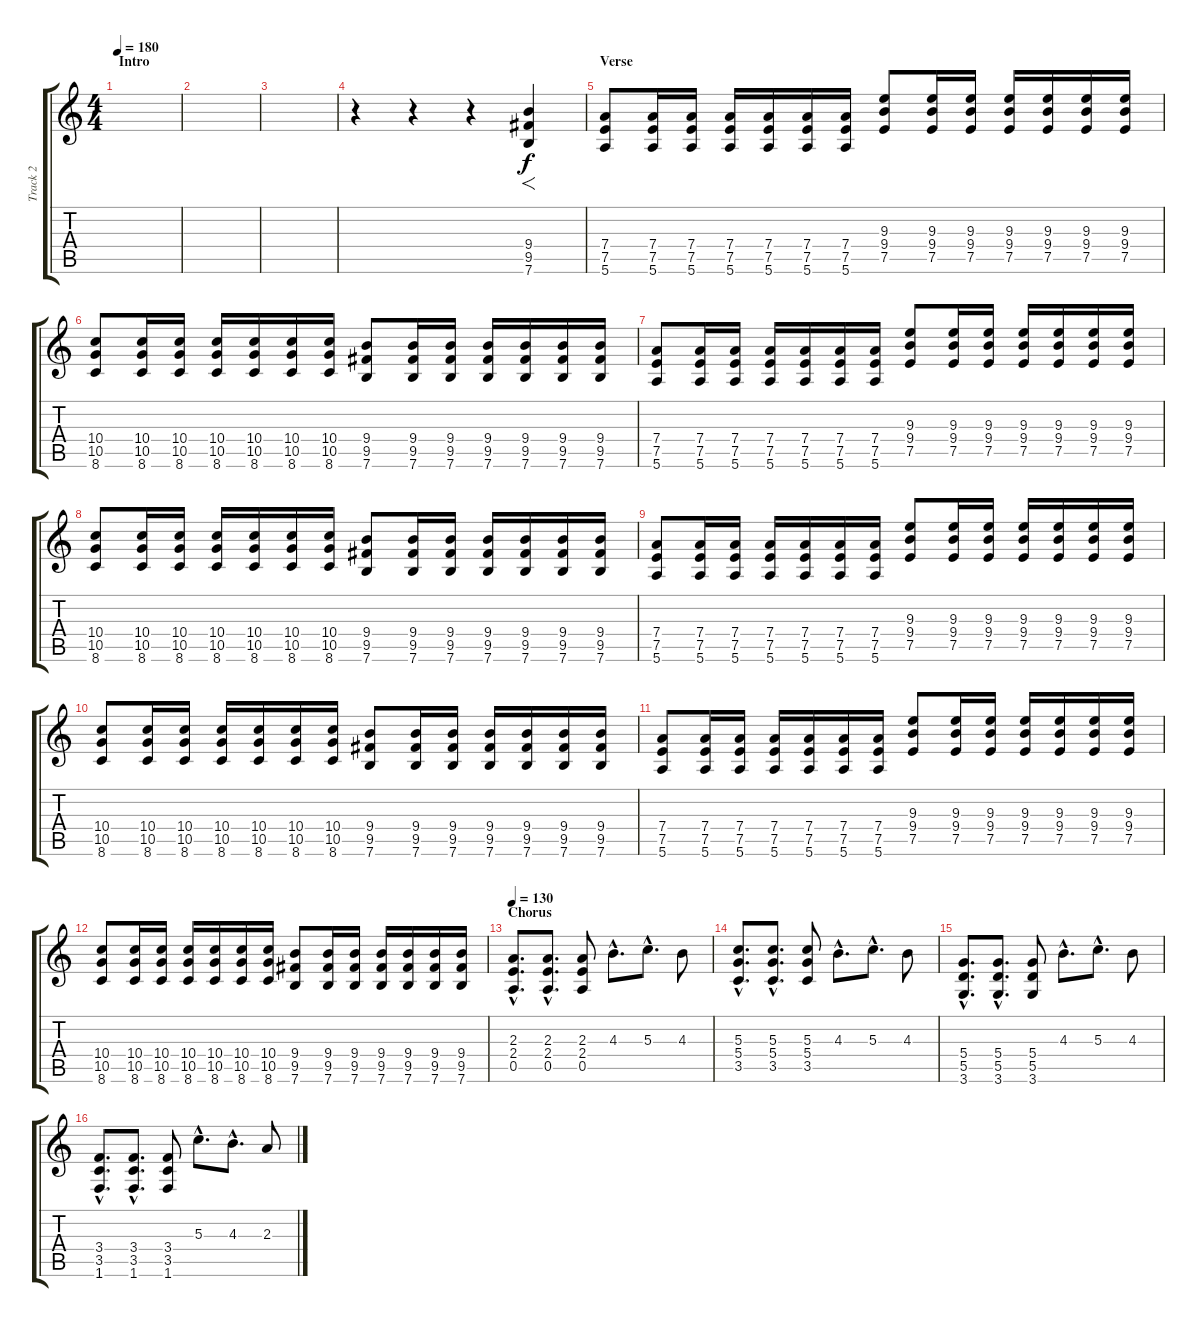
\track ("Track 2" "Track 2") {instrument distortionguitar}
\staff {score tabs}
\tuning (E4 B3 G3 D3 A2 E2) {hide}
\ts (4 4)
\section ("" "Intro")
\tempo 180
\clef g2
\ks c
|
|
|
r.4 r.4 r.4 (9.4 9.5 7.6).4{f} |
\section ("" "Verse")
(7.4 7.5 5.6).8 (7.4 7.5 5.6).16 (7.4 7.5 5.6).16 (7.4 7.5 5.6).16 (7.4 7.5 5.6).16 (7.4 7.5 5.6).16 (7.4 7.5 5.6).16 (9.3 9.4 7.5).8 (9.3 9.4 7.5).16 (9.3 9.4 7.5).16 (9.3 9.4 7.5).16 (9.3 9.4 7.5).16 (9.3 9.4 7.5).16 (9.3 9.4 7.5).16 |
(10.4 10.5 8.6).8 (10.4 10.5 8.6).16 (10.4 10.5 8.6).16 (10.4 10.5 8.6).16 (10.4 10.5 8.6).16 (10.4 10.5 8.6).16 (10.4 10.5 8.6).16 (9.4 9.5 7.6).8 (9.4 9.5 7.6).16 (9.4 9.5 7.6).16 (9.4 9.5 7.6).16 (9.4 9.5 7.6).16 (9.4 9.5 7.6).16 (9.4 9.5 7.6).16 |
(7.4 7.5 5.6).8 (7.4 7.5 5.6).16 (7.4 7.5 5.6).16 (7.4 7.5 5.6).16 (7.4 7.5 5.6).16 (7.4 7.5 5.6).16 (7.4 7.5 5.6).16 (9.3 9.4 7.5).8 (9.3 9.4 7.5).16 (9.3 9.4 7.5).16 (9.3 9.4 7.5).16 (9.3 9.4 7.5).16 (9.3 9.4 7.5).16 (9.3 9.4 7.5).16 |
(10.4 10.5 8.6).8 (10.4 10.5 8.6).16 (10.4 10.5 8.6).16 (10.4 10.5 8.6).16 (10.4 10.5 8.6).16 (10.4 10.5 8.6).16 (10.4 10.5 8.6).16 (9.4 9.5 7.6).8 (9.4 9.5 7.6).16 (9.4 9.5 7.6).16 (9.4 9.5 7.6).16 (9.4 9.5 7.6).16 (9.4 9.5 7.6).16 (9.4 9.5 7.6).16 |
(7.4 7.5 5.6).8 (7.4 7.5 5.6).16 (7.4 7.5 5.6).16 (7.4 7.5 5.6).16 (7.4 7.5 5.6).16 (7.4 7.5 5.6).16 (7.4 7.5 5.6).16 (9.3 9.4 7.5).8 (9.3 9.4 7.5).16 (9.3 9.4 7.5).16 (9.3 9.4 7.5).16 (9.3 9.4 7.5).16 (9.3 9.4 7.5).16 (9.3 9.4 7.5).16 |
(10.4 10.5 8.6).8 (10.4 10.5 8.6).16 (10.4 10.5 8.6).16 (10.4 10.5 8.6).16 (10.4 10.5 8.6).16 (10.4 10.5 8.6).16 (10.4 10.5 8.6).16 (9.4 9.5 7.6).8 (9.4 9.5 7.6).16 (9.4 9.5 7.6).16 (9.4 9.5 7.6).16 (9.4 9.5 7.6).16 (9.4 9.5 7.6).16 (9.4 9.5 7.6).16 |
(7.4 7.5 5.6).8 (7.4 7.5 5.6).16 (7.4 7.5 5.6).16 (7.4 7.5 5.6).16 (7.4 7.5 5.6).16 (7.4 7.5 5.6).16 (7.4 7.5 5.6).16 (9.3 9.4 7.5).8 (9.3 9.4 7.5).16 (9.3 9.4 7.5).16 (9.3 9.4 7.5).16 (9.3 9.4 7.5).16 (9.3 9.4 7.5).16 (9.3 9.4 7.5).16 |
(10.4 10.5 8.6).8 (10.4 10.5 8.6).16 (10.4 10.5 8.6).16 (10.4 10.5 8.6).16 (10.4 10.5 8.6).16 (10.4 10.5 8.6).16 (10.4 10.5 8.6).16 (9.4 9.5 7.6).8 (9.4 9.5 7.6).16 (9.4 9.5 7.6).16 (9.4 9.5 7.6).16 (9.4 9.5 7.6).16 (9.4 9.5 7.6).16 (9.4 9.5 7.6).16 |
\section ("" "Chorus")
\tempo 130
(2.3{hac} 2.4{hac} 0.5{hac}).8{d} (2.3{hac} 2.4{hac} 0.5{hac}).8{d} (2.3 2.4 0.5).8 4.3{hac}.8{d} 5.3{hac}.8{d} 4.3.8 |
(5.3{hac} 5.4{hac} 3.5{hac}).8{d} (5.3{hac} 5.4{hac} 3.5{hac}).8{d} (5.3 5.4 3.5).8 4.3{hac}.8{d} 5.3{hac}.8{d} 4.3.8 |
(5.4{hac} 5.5{hac} 3.6{hac}).8{d} (5.4{hac} 5.5{hac} 3.6{hac}).8{d} (5.4 5.5 3.6).8 4.3{hac}.8{d} 5.3{hac}.8{d} 4.3.8 |
(3.4{hac} 3.5{hac} 1.6{hac}).8{d} (3.4{hac} 3.5{hac} 1.6{hac}).8{d} (3.4 3.5 1.6).8 5.3{hac}.8{d} 4.3{hac}.8{d} 2.3.8
